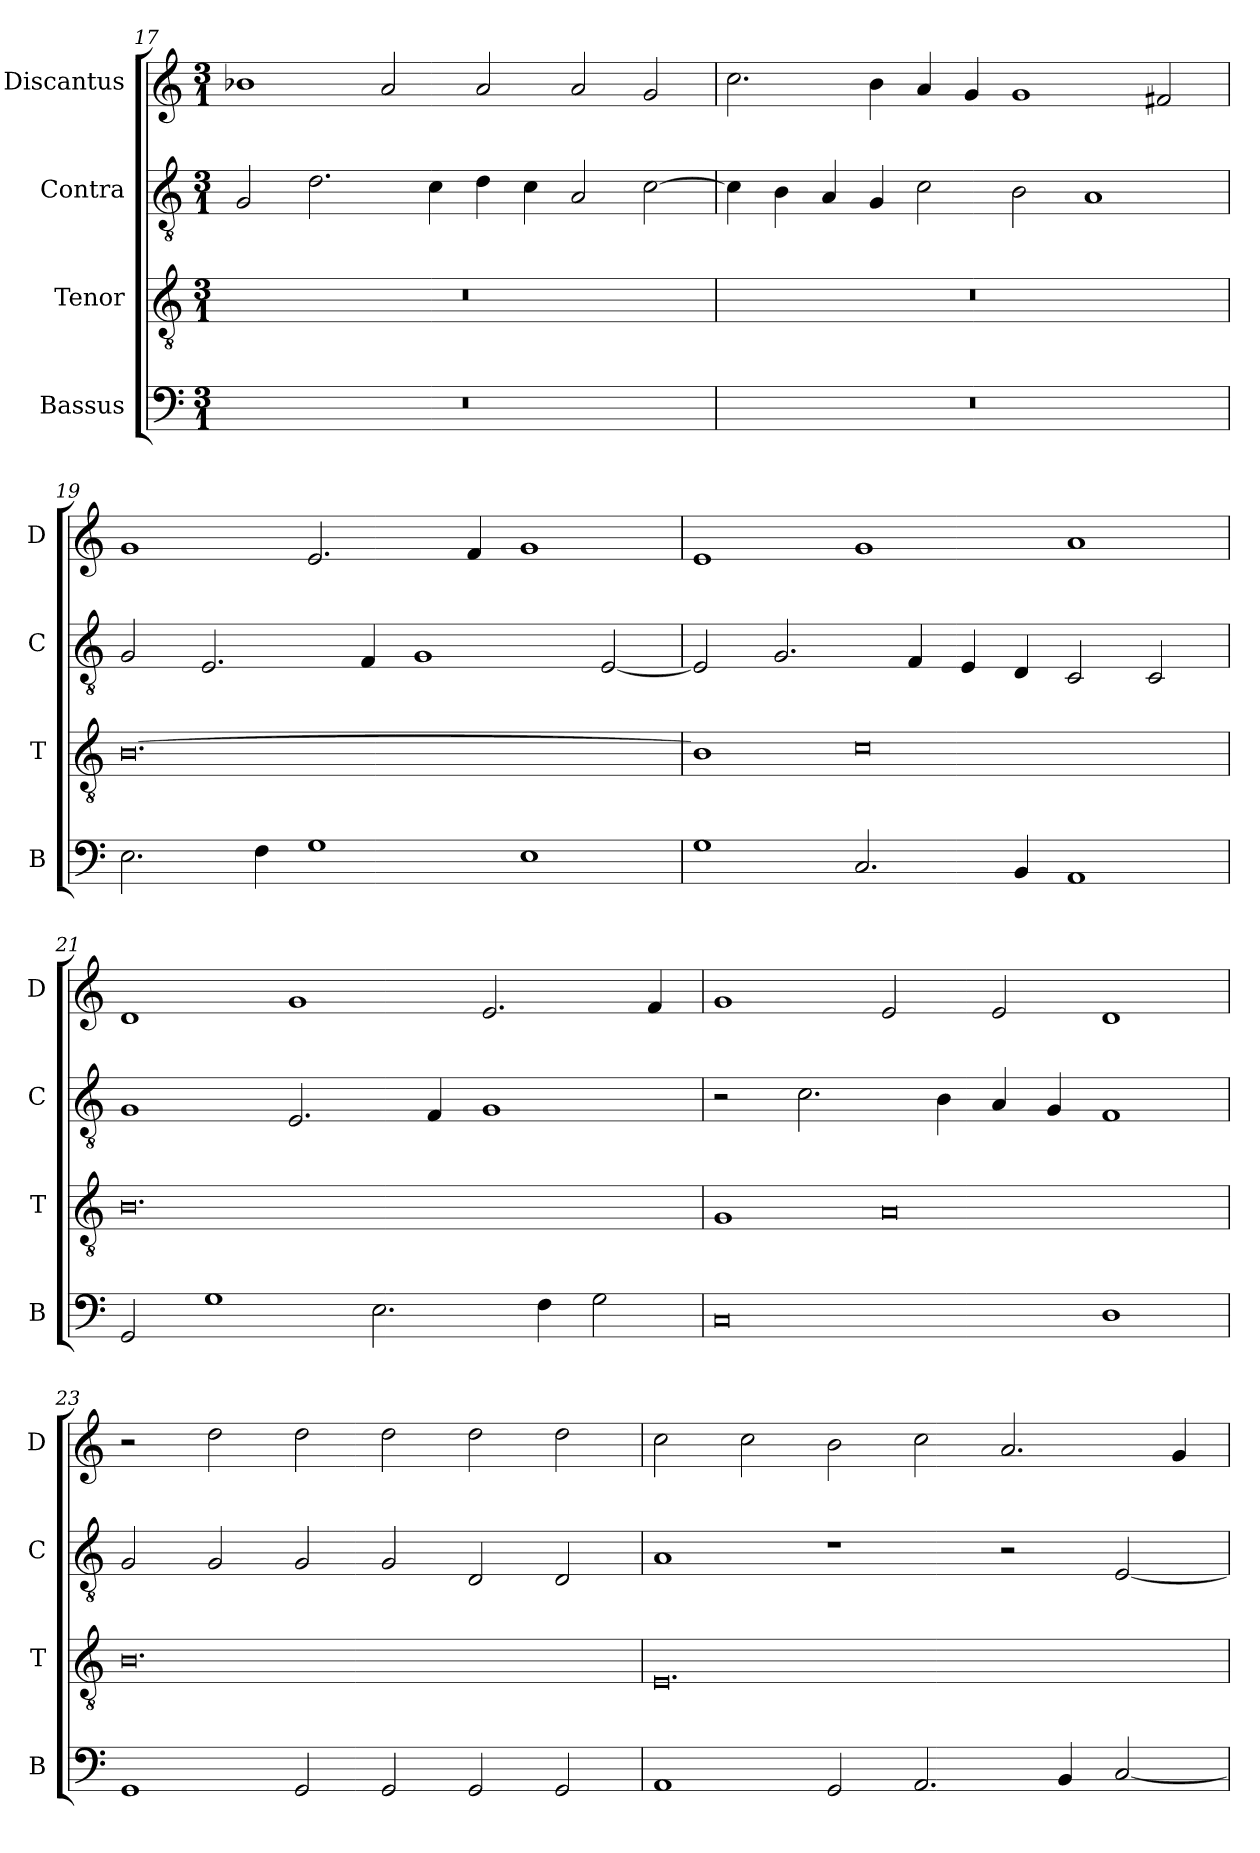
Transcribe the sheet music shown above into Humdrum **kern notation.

**kern	**kern	**kern	**kern
*part4	*part3	*part2	*part1
*staff4	*staff3	*staff2	*staff1
*I"Bassus	*I"Tenor	*I"Contra	*I"Discantus
*I'B	*I'T	*I'C	*I'D
*clefF4	*clefGv2	*clefGv2	*clefG2
*k[]	*k[]	*k[]	*k[]
*M3/1	*M3/1	*M3/1	*M3/1
=17	=17	=17	=17
0.r	0.r	2G/	1b-X
.	.	2.d\	.
.	.	.	2a/
.	.	4c\	.
.	.	4d\	2a/
.	.	4c\	.
.	.	2A/	2a/
.	.	[2c\	2g/
=18	=18	=18	=18
0.r	0.r	4c\]	2.cc\
.	.	4B\	.
.	.	4A/	.
.	.	4G/	4b\
.	.	2c\	4a/
.	.	.	4g/
.	.	2B\	1g
.	.	1A	.
.	.	.	2f#X/
=19	=19	=19	=19
2.E\	[0.B	2G/	1g
.	.	2.E/	.
4F\	.	.	.
1G	.	.	2.e/
.	.	4F/	.
.	.	1G	.
.	.	.	4f/
1E	.	.	1g
.	.	[2E/	.
=20	=20	=20	=20
1G	1B]	2E/]	1e
.	.	2.G/	.
2.C/	0c	.	1g
.	.	4F/	.
.	.	4E/	.
4BB/	.	4D/	.
1AA	.	2C/	1a
.	.	2C/	.
=21	=21	=21	=21
2GG/	0.B	1G	1d
1G	.	.	.
.	.	2.E/	1g
2.E\	.	.	.
.	.	4F/	.
.	.	1G	2.e/
4F\	.	.	.
2G\	.	.	.
.	.	.	4f/
=22	=22	=22	=22
0C	1G	2r	1g
.	.	2.c\	.
.	0A	.	2e/
.	.	4B\	.
.	.	4A/	2e/
.	.	4G/	.
1D	.	1F	1d
=23	=23	=23	=23
1GG	0.B	2G/	2r
.	.	2G/	2dd\
2GG/	.	2G/	2dd\
2GG/	.	2G/	2dd\
2GG/	.	2D/	2dd\
2GG/	.	2D/	2dd\
=24	=24	=24	=24
1AA	0.E	1A	2cc\
.	.	.	2cc\
2GG/	.	1r	2b\
2.AA/	.	.	2cc\
.	.	2r	2.a/
4BB/	.	.	.
[2C/	.	[2E/	.
.	.	.	4g/
=	=	=	=
*-	*-	*-	*-
